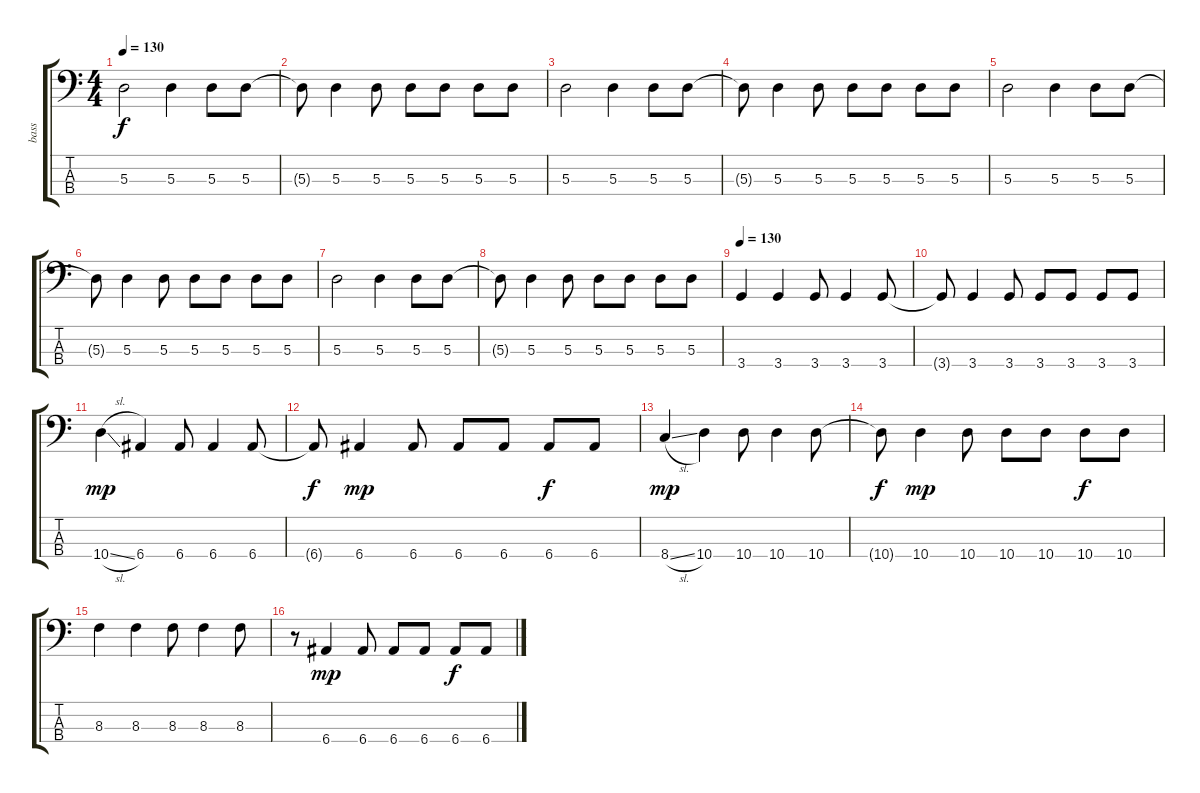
\track ("bass" "bass") {instrument electricbasspick}
\staff {score tabs}
\tuning (G2 D2 A1 E1) {hide}
\ts (4 4)
\tempo 130
\clef f4
\ks c
5.3.2{dy f} 5.3.4 5.3.8 5.3.8 |
5.3{t}.8 5.3.4 5.3.8 5.3.8 5.3.8 5.3.8 5.3.8 |
5.3.2 5.3.4 5.3.8 5.3.8 |
5.3{t}.8 5.3.4 5.3.8 5.3.8 5.3.8 5.3.8 5.3.8 |
5.3.2 5.3.4 5.3.8 5.3.8 |
5.3{t}.8 5.3.4 5.3.8 5.3.8 5.3.8 5.3.8 5.3.8 |
5.3.2 5.3.4 5.3.8 5.3.8 |
5.3{t}.8 5.3.4 5.3.8 5.3.8 5.3.8 5.3.8 5.3.8 |
\tempo 130
3.4.4 3.4.4 3.4.8 3.4.4 3.4.8 |
3.4{t}.8 3.4.4 3.4.8 3.4.8 3.4.8 3.4.8 3.4.8 |
10.4{sl}.4{dy mp} 6.4.4 6.4.8 6.4.4 6.4.8 |
6.4{t}.8{dy f} 6.4.4{dy mp} 6.4.8 6.4.8 6.4.8 6.4.8{dy f} 6.4.8 |
8.4{sl}.4{dy mp} 10.4.4 10.4.8 10.4.4 10.4.8 |
10.4{t}.8{dy f} 10.4.4{dy mp} 10.4.8 10.4.8 10.4.8 10.4.8{dy f} 10.4.8 |
8.3.4 8.3.4 8.3.8 8.3.4 8.3.8 |
r.8 6.4.4{dy mp} 6.4.8 6.4.8 6.4.8 6.4.8{dy f} 6.4.8
